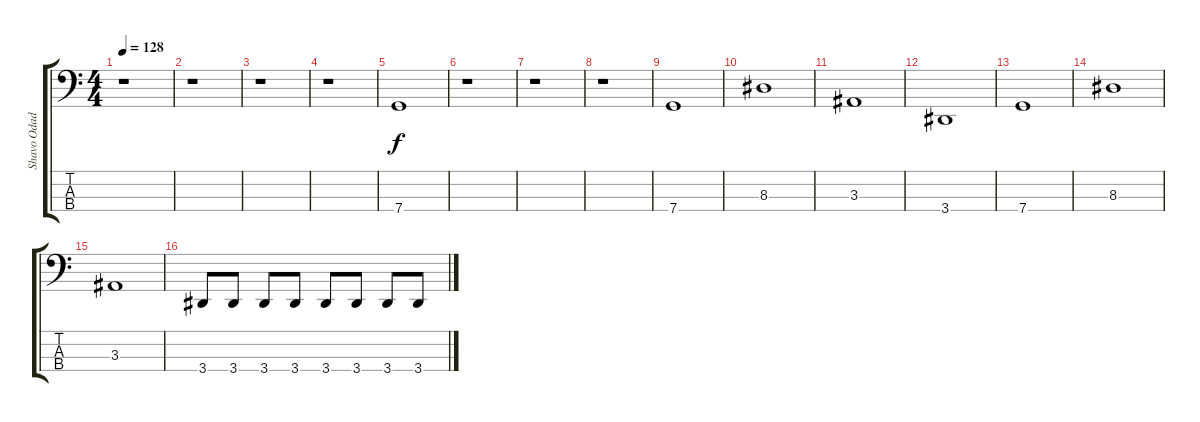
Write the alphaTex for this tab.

\track ("Shavo Odadjian " "Shavo Odad") {instrument slapbass1}
\staff {score tabs}
\tuning (F2 C2 G1 C1) {hide}
\ts (4 4)
\tempo 128
\clef f4
\ks c
r.1{dy f instrument slapbass1} |
r.1 |
r.1 |
r.1 |
7.4.1 |
r.1 |
r.1 |
r.1 |
7.4.1 |
8.3.1 |
3.3.1 |
3.4.1 |
7.4.1 |
8.3.1 |
3.3.1 |
3.4.8 3.4.8 3.4.8 3.4.8 3.4.8 3.4.8 3.4.8 3.4.8
